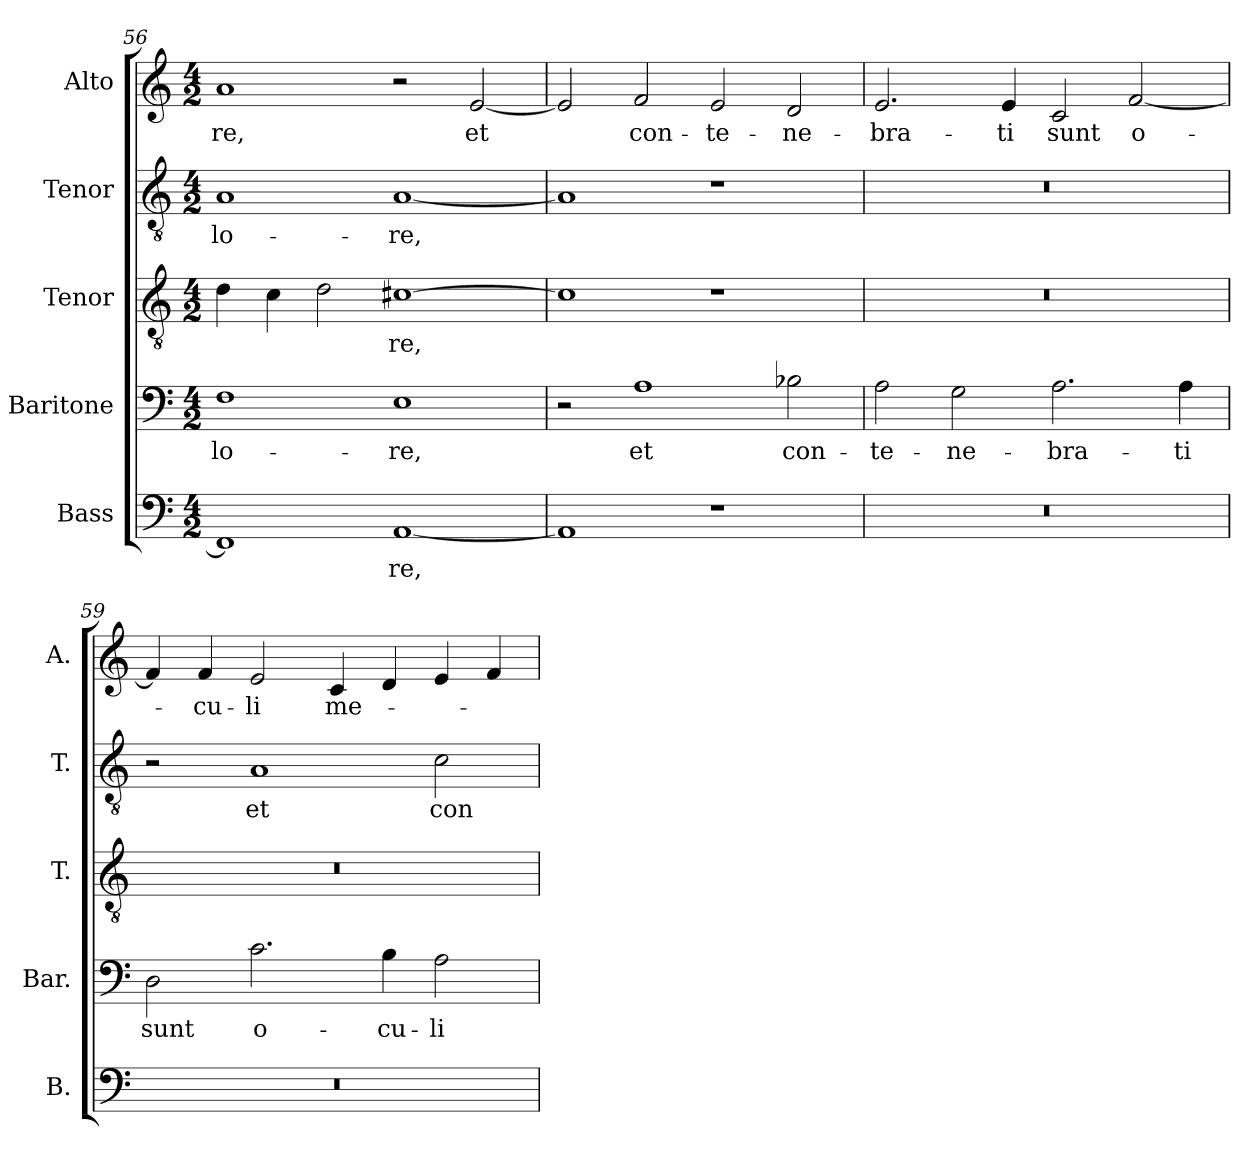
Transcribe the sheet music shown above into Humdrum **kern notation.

**kern	**text	**kern	**text	**kern	**text	**kern	**text	**kern	**text
*part5	*part5	*part4	*part4	*part3	*part3	*part2	*part2	*part1	*part1
*staff5	*staff5	*staff4	*staff4	*staff3	*staff3	*staff2	*staff2	*staff1	*staff1
*I"Bass	*	*I"Baritone	*	*I"Tenor	*	*I"Tenor	*	*I"Alto	*
*I'B.	*	*I'Bar.	*	*I'T.	*	*I'T.	*	*I'A.	*
*clefF4	*	*clefF4	*	*clefGv2	*	*clefGv2	*	*clefG2	*
*	*	*	*	*ITrd7c12	*	*ITrd7c12	*	*	*
*k[]	*	*k[]	*	*k[]	*	*k[]	*	*k[]	*
*C:	*	*C:	*	*C:	*	*C:	*	*C:	*
*M4/2	*	*M4/2	*	*M4/2	*	*M4/2	*	*M4/2	*
=56	=56	=56	=56	=56	=56	=56	=56	=56	=56
!	!	!	!LO:LY:b:color=#000000	!	!	!	!	!	!
!	!	!	!	!	!	!	!LO:LY:b:color=#000000	!	!
!	!	!	!	!	!	!	!	!	!LO:LY:b:color=#000000
1FFi]	.	1Fi	-lo-	4Di\	.	1AAi	-lo-	1ai	-re,
.	.	.	.	4Ci\	.	.	.	.	.
.	.	.	.	2Di\	.	.	.	.	.
!	!LO:LY:b:color=#000000	!	!	!	!	!	!	!	!
!	!	!	!LO:LY:b:color=#000000	!	!	!	!	!	!
!	!	!	!	!	!LO:LY:b:color=#000000	!	!	!	!
!	!	!	!	!	!	!	!LO:LY:b:color=#000000	!	!
[1AAi	-re,	1Ei	-re,	[1C#Xi	-re,	[1AAi	-re,	2r	.
!	!	!	!	!	!	!	!	!	!LO:LY:b:color=#000000
.	.	.	.	.	.	.	.	[2ei/	et
=57	=57	=57	=57	=57	=57	=57	=57	=57	=57
1AAi]	.	2r	.	1C#i]	.	1AAi]	.	2ei/]	.
!	!	!	!LO:LY:b:color=#000000	!	!	!	!	!	!
!	!	!	!	!	!	!	!	!	!LO:LY:b:color=#000000
.	.	1Ai	et	.	.	.	.	2fi/	con-
!	!	!	!	!	!	!	!	!	!LO:LY:b:color=#000000
1r	.	.	.	1r	.	1r	.	2ei/	-te-
!	!	!	!LO:LY:b:color=#000000	!	!	!	!	!	!
!	!	!	!	!	!	!	!	!	!LO:LY:b:color=#000000
.	.	2B-Xi\	con-	.	.	.	.	2di/	-ne-
=58	=58	=58	=58	=58	=58	=58	=58	=58	=58
!LO:N:vis=1	!	!	!	!	!	!	!	!	!
!	!	!	!LO:LY:b:color=#000000	!LO:N:vis=1	!	!LO:N:vis=1	!	!	!
!	!	!	!	!	!	!	!	!	!LO:LY:b:color=#000000
0r	.	2Ai\	-te-	0r	.	0r	.	2.ei/	-bra-
!	!	!	!LO:LY:b:color=#000000	!	!	!	!	!	!
.	.	2Gi\	-ne-	.	.	.	.	.	.
!	!	!	!	!	!	!	!	!	!LO:LY:b:color=#000000
.	.	.	.	.	.	.	.	4ei/	-ti
!	!	!	!LO:LY:b:color=#000000	!	!	!	!	!	!
!	!	!	!	!	!	!	!	!	!LO:LY:b:color=#000000
.	.	2.Ai\	-bra-	.	.	.	.	2ci/	sunt
!	!	!	!	!	!	!	!	!	!LO:LY:b:color=#000000
.	.	.	.	.	.	.	.	[2fi/	o-
!	!	!	!LO:LY:b:color=#000000	!	!	!	!	!	!
.	.	4Ai\	-ti	.	.	.	.	.	.
!!LO:LB:g=z
=59	=59	=59	=59	=59	=59	=59	=59	=59	=59
!LO:N:vis=1	!	!	!	!	!	!	!	!	!
!	!	!	!LO:LY:b:color=#000000	!LO:N:vis=1	!	!	!	!	!
0r	.	2Di\	sunt	0r	.	2r	.	4fi/]	.
!	!	!	!	!	!	!	!	!	!LO:LY:b:color=#000000
.	.	.	.	.	.	.	.	4fi/	-cu-
!	!	!	!LO:LY:b:color=#000000	!	!	!	!	!	!
!	!	!	!	!	!	!	!LO:LY:b:color=#000000	!	!
!	!	!	!	!	!	!	!	!	!LO:LY:b:color=#000000
.	.	2.ci\	o-	.	.	1AAi	et	2ei/	-li
!	!	!	!	!	!	!	!	!	!LO:LY:b:color=#000000
.	.	.	.	.	.	.	.	4ci/	me-
!	!	!	!LO:LY:b:color=#000000	!	!	!	!	!	!
.	.	4Bi\	-cu-	.	.	.	.	4di/	.
!	!	!	!LO:LY:b:color=#000000	!	!	!	!	!	!
!	!	!	!	!	!	!	!LO:LY:b:color=#000000	!	!
.	.	2Ai\	-li	.	.	2Ci\	con-	4ei/	.
.	.	.	.	.	.	.	.	4fi/	.
=	=	=	=	=	=	=	=	=	=
*-	*-	*-	*-	*-	*-	*-	*-	*-	*-
